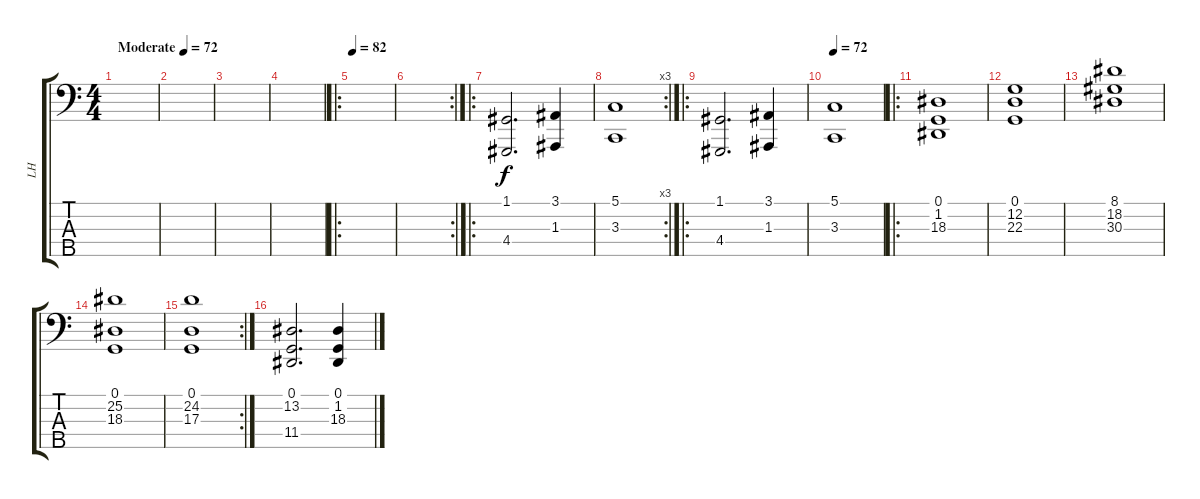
\track ("LH" "LH") {instrument electricgrandpiano}
\staff {score tabs}
\tuning (G2 D2 A1 E1 B0) {hide}
\ts (4 4)
\tempo (72 "Moderate")
\clef f4
\ks c
|
|
|
|
\ro
\tempo 82
|
\rc 2
|
\ro
(1.1 4.4).2{d} (3.1 1.3).4 |
\rc 3
(5.1 3.3).1 |
\ro
(1.1 4.4).2{d} (3.1 1.3).4 |
\tempo 72
(5.1 3.3).1 |
\ro
(0.1 1.2 18.3).1 |
(0.1 12.2 22.3).1 |
(8.1 18.2 30.3).1 |
(0.1 25.2 18.3).1 |
\rc 2
(0.1 24.2 17.3).1 |
(0.1 13.2 11.4).2{d} (0.1 1.2 18.3).4
